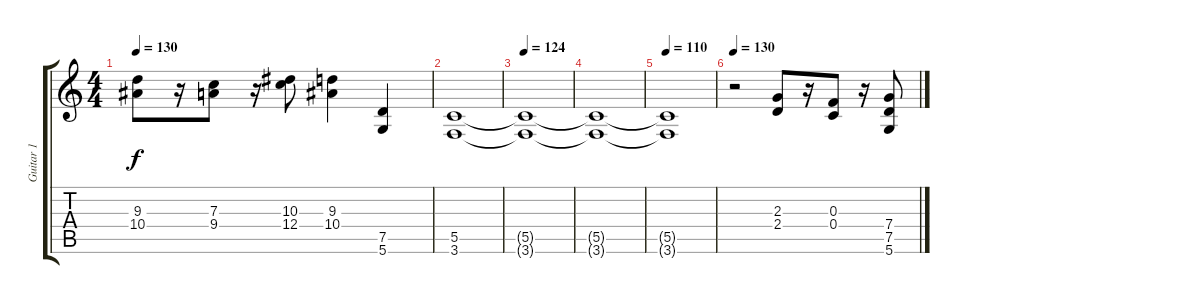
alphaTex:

\track ("Guitar 1" "Guitar 1") {instrument overdrivenguitar}
\staff {score tabs}
\tuning (D4 A3 F3 C3 G2 D2) {hide}
\ts (4 4)
\tempo 130
\clef g2
\ks c
(9.3 10.4).8{dy f} r.16 (7.3 9.4).8 r.16 (10.3 12.4).8 (9.3 10.4).4 (7.5 5.6).4 |
(5.5 3.6).1 |
\tempo 124
(5.5{t} 3.6{t}).1 |
(5.5{t} 3.6{t}).1 |
\tempo 110
(5.5{t} 3.6{t}).1 |
\tempo 130
r.2 (2.3 2.4).8 r.16 (0.3 0.4).8 r.16 (7.4 7.5 5.6).8
